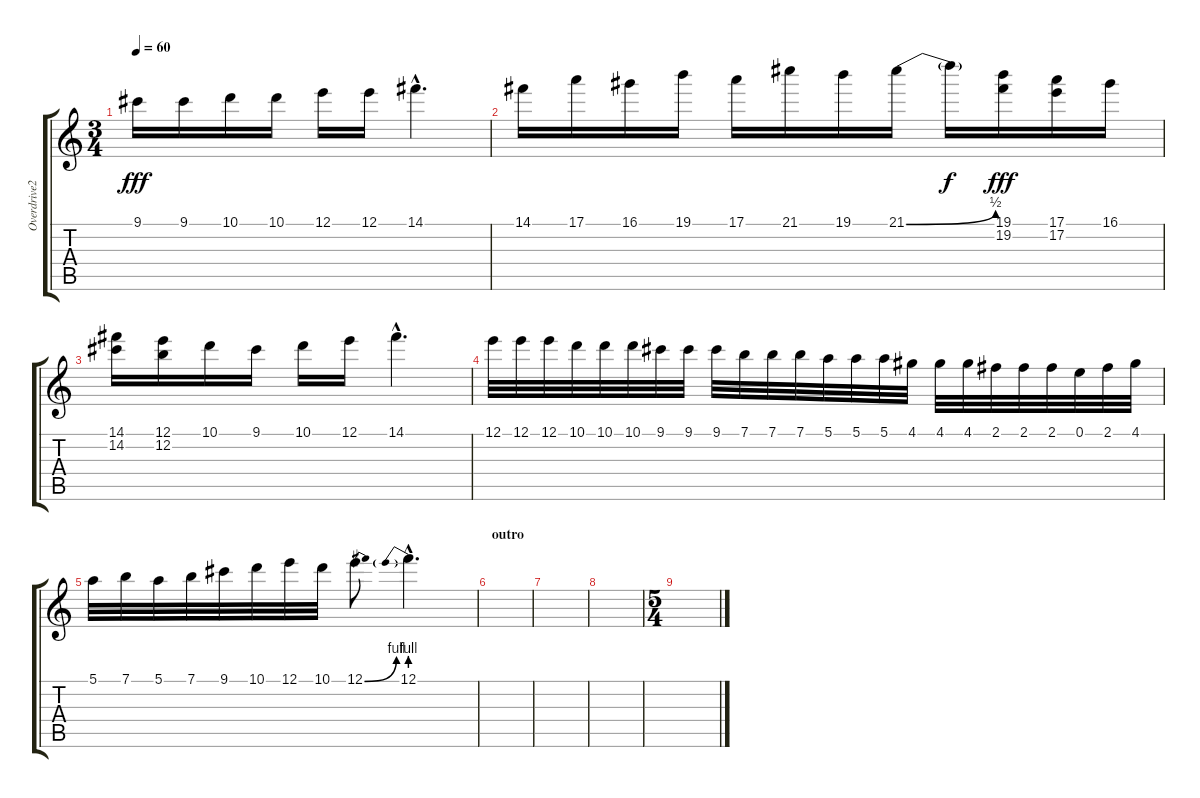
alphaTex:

\track ("Overdrive2" "Overdrive2") {instrument overdrivenguitar}
\staff {score tabs}
\tuning (E4 B3 G3 D3 A2 E2) {hide}
\ts (3 4)
\tempo 60
\clef g2
\ks c
9.1.16{dy fff} 9.1.16 10.1.16 10.1.16 12.1.16 12.1.16 14.1{hac}.4{d} |
14.1.16 17.1.16 16.1.16 19.1.16 17.1.16 21.1.16 19.1.16 21.1{be (bend 0 0 60 2)}.16 21.1{t}.16{dy f} (19.1 19.2).16{dy fff} (17.1 17.2).16 16.1.16 |
(14.1 14.2).16 (12.1 12.2).16 10.1.16 9.1.16 10.1.16 12.1.16 14.1{hac}.4{d} |
12.1.32 12.1.32 12.1.32 10.1.32 10.1.32 10.1.32 9.1.32 9.1.32 9.1.32 7.1.32 7.1.32 7.1.32 5.1.32 5.1.32 5.1.32 4.1.32 4.1.32 4.1.32 2.1.32 2.1.32 2.1.32 0.1.32 2.1.32 4.1.32 |
5.1.32 7.1.32 5.1.32 7.1.32 9.1.32 10.1.32 12.1.32 10.1.32 12.1{be (bend 0 0 60 4)}.8 12.1{be (prebend 0 4 60 4) hac}.4{d} |
\section ("" "outro")
|
|
|
\ts (5 4)
